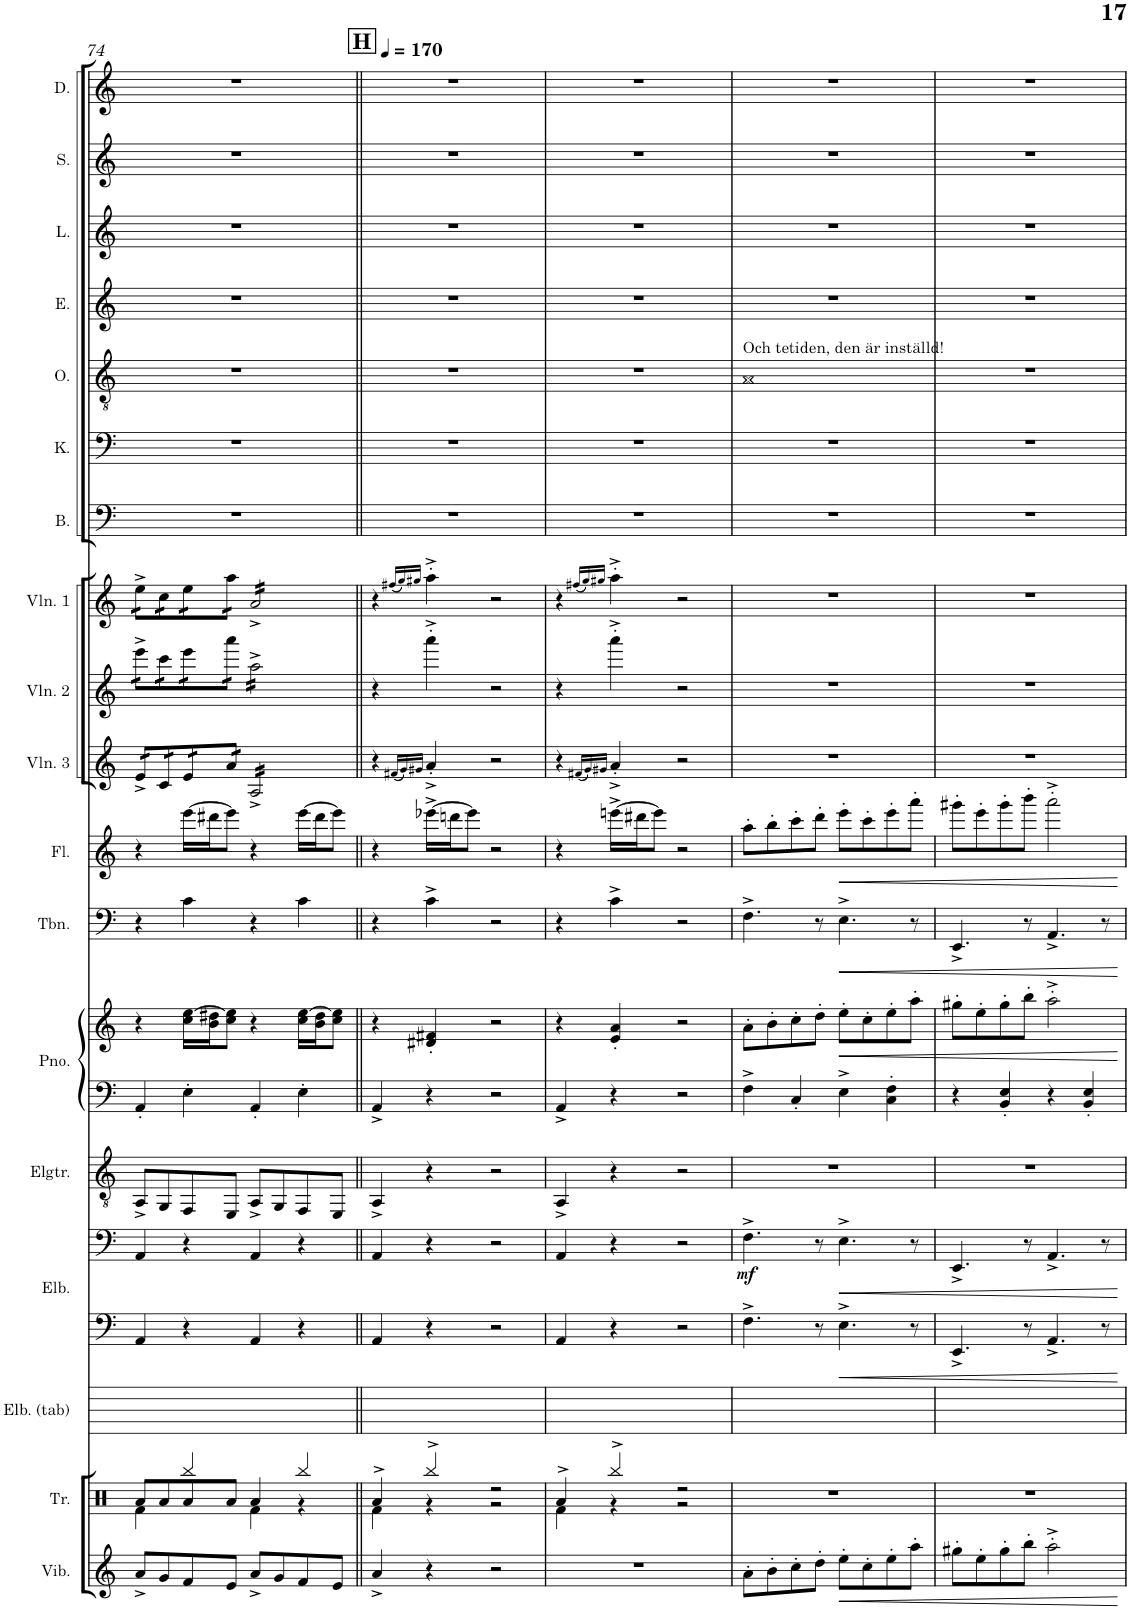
**kern	**dynam	**kern	**kern	**dynam	**kern	**kern	**kern	**dynam	**kern	**dynam	**kern	**dynam	**kern	**kern	**kern	**kern
*part10	*part10	*part9	*part9	*part9	*part8	*part7	*part7	*part7	*part6	*part6	*part5	*part5	*part4	*part3	*part2	*part1
*staff12	*staff12	*staff11	*staff10	*staff10/11	*staff9	*staff8	*staff7	*staff7/8	*staff6	*staff6	*staff5	*staff5	*staff4	*staff3	*staff2	*staff1
*I"Vibrafon	*	*I"Elbas	*	*	*I"Elgitarr	*I"Piano	*	*	*I"Trombon	*	*I"Tvärflöjt	*	*I"Violin 3	*I"Violin 2	*I"Violin 1	*I"Orwen
*I'Vib.	*	*I'Elb.	*	*	*I'Elgtr.	*I'Pno.	*	*	*I'Tbn.	*	*	*	*I'Vln. 3	*I'Vln. 2	*I'Vln. 1	*I'O.
!!LO:PB:g=z
*clefG2	*	*clefF4	*clefF4	*	*clefGv2	*clefF4	*clefG2	*	*clefF4	*	*clefG2	*	*clefG2	*clefG2	*clefG2	*clefGv2
*	*	*Trd7c12	*Trd7c12	*	*	*	*	*	*	*	*	*	*	*	*	*
*k[]	*	*k[]	*	*	*k[]	*k[]	*k[]	*	*k[]	*	*k[]	*	*k[]	*k[]	*k[]	*k[]
*M4/4	*	*M4/4	*M4/4	*	*M4/4	*M4/4	*M4/4	*	*M4/4	*	*M4/4	*	*M4/4	*M4/4	*M4/4	*M4/4
=74	=74	=74	=74	=74	=74	=74	=74	=74	=74	=74	=74	=74	=74	=74	=74	=74
*	*	*	*	*	*	*	*	*	*	*	*	*	*tremolo	*	*	*
*	*	*	*	*	*	*	*	*	*	*	*	*	*	*tremolo	*	*
*	*	*	*	*	*	*	*	*	*	*	*	*	*	*	*tremolo	*
8a^/L	.	4AA/	4AA/	.	8AA^/L	4AA'/	4r	.	4r	.	4r	.	16e^/LL	16eee^\LL	16ee^\LL	1r
.	.	.	.	.	.	.	.	.	.	.	.	.	16e^/	16eee^\	16ee^\	.
8g/	.	.	.	.	8GG/	.	.	.	.	.	.	.	16c/	16ccc\	16cc\	.
.	.	.	.	.	.	.	.	.	.	.	.	.	16c/	16ccc\	16cc\	.
8f/	.	4r	4r	.	8FF/	4E'\	16cc\ [16ee\LL	.	4c\	.	[16eee\LL	.	16e/	16eee\	16ee\	.
.	.	.	.	.	.	.	16b\ 16dd#X\J	.	.	.	16ddd#X\J	.	16e/	16eee\	16ee\	.
8e/J	.	.	.	.	8EE/J	.	8cc\ 8ee\]J	.	.	.	8eee\J]	.	16a/	16aaa\	16aa\	.
.	.	.	.	.	.	.	.	.	.	.	.	.	16a/JJ	16aaa\JJ	16aa\JJ	.
8a^/L	.	4AA/	4AA/	.	8AA^/L	4AA'/	4r	.	4r	.	4r	.	16A^/LL	16aa^\LL	16a^/LL	.
.	.	.	.	.	.	.	.	.	.	.	.	.	16A^/	16aa^\	16a^/	.
8g/	.	.	.	.	8GG/	.	.	.	.	.	.	.	16A^/	16aa^\	16a^/	.
.	.	.	.	.	.	.	.	.	.	.	.	.	16A^/	16aa^\	16a^/	.
8f/	.	4r	4r	.	8FF/	4E'\	16cc\ [16ee\LL	.	4c\	.	[16eee\LL	.	16A^/	16aa^\	16a^/	.
.	.	.	.	.	.	.	16b\ 16dd#\J	.	.	.	16ddd#\J	.	16A^/	16aa^\	16a^/	.
8e/J	.	.	.	.	8EE/J	.	8cc\ 8ee\]J	.	.	.	8eee\J]	.	16A^/	16aa^\	16a^/	.
.	.	.	.	.	.	.	.	.	.	.	.	.	16A^/JJ	16aa^\JJ	16a^/JJ	.
*	*	*	*	*	*	*	*	*	*	*	*	*	*	*	*Xtremolo	*
*	*	*	*	*	*	*	*	*	*	*	*	*	*	*Xtremolo	*	*
*	*	*	*	*	*	*	*	*	*	*	*	*	*Xtremolo	*	*	*
=75||	=75||	=75||	=75||	=75||	=75||	=75||	=75||	=75||	=75||	=75||	=75||	=75||	=75||	=75||	=75||	=75||
4a^/	.	4AA/	4AA/	.	4AA^/	4AA^/	4r	.	4r	.	4r	.	4r	4r	4r	1r
.	.	.	.	.	.	.	.	.	.	.	.	.	(16qf#X/LL	.	(16qff#X/LL	.
.	.	.	.	.	.	.	.	.	.	.	.	.	16qg/)	.	16qgg/)	.
.	.	.	.	.	.	.	.	.	.	.	.	.	16qg#X/JJ	.	16qgg#X/JJ	.
4r	.	4r	4r	.	4r	4r	4d#X/' 4f#X/'	.	4c^\	.	[16eee-X^\LL	.	4a'^/	4aaa'^\	4aa'^\	.
.	.	.	.	.	.	.	.	.	.	.	16dddn\J	.	.	.	.	.
.	.	.	.	.	.	.	.	.	.	.	8eee-\J]	.	.	.	.	.
2r	.	2r	2r	.	2r	2r	2r	.	2r	.	2r	.	2r	2r	2r	.
=76	=76	=76	=76	=76	=76	=76	=76	=76	=76	=76	=76	=76	=76	=76	=76	=76
1r	.	4AA/	4AA/	.	4AA^/	4AA^/	4r	.	4r	.	4r	.	4r	4r	4r	1r
.	.	.	.	.	.	.	.	.	.	.	.	.	(16qf#X/LL	.	(16qff#X/LL	.
.	.	.	.	.	.	.	.	.	.	.	.	.	16qg/)	.	16qgg/)	.
.	.	.	.	.	.	.	.	.	.	.	.	.	16qg#X/JJ	.	16qgg#X/JJ	.
.	.	4r	4r	.	4r	4r	4e/' 4a/'	.	4c^\	.	[16eeen^\LL	.	4a'^/	4aaa'^\	4aa'^\	.
.	.	.	.	.	.	.	.	.	.	.	16ddd#X\J	.	.	.	.	.
.	.	.	.	.	.	.	.	.	.	.	8eee\J]	.	.	.	.	.
.	.	2r	2r	.	2r	2r	2r	.	2r	.	2r	.	2r	2r	2r	.
=77	=77	=77	=77	=77	=77	=77	=77	=77	=77	=77	=77	=77	=77	=77	=77	=77
!	!	!	!	!	!	!	!	!	!	!	!	!	!	!	!	!LO:TX:a:t=Och tetiden, den är inställd!
!	!	!	!	!LO:DY:b	!	!	!	!	!	!	!	!	!	!	!	!
8a'\L	.	4.F^\	4.F^\	mf	1r	4F^\	8a'\L	.	4.F^\	.	8aa'\L	.	1r	1r	1r	1A
8b'\	.	.	.	.	.	.	8b'\	.	.	.	8bb'\	.	.	.	.	.
8cc'\	.	.	.	.	.	4C'/	8cc'\	.	.	.	8ccc'\	.	.	.	.	.
8dd'\J	.	8r	8r	.	.	.	8dd'\J	.	8r	.	8ddd'\J	.	.	.	.	.
!	!LO:HP:b	!	!	!LO:HP:b	!	!	!	!LO:HP:b	!	!LO:HP:b	!	!LO:HP:b	!	!	!	!
8ee'\L	<	4.E^\	4.E^\	<	.	4E^\	8ee'\L	<	4.E^\	<	8eee'\L	<	.	.	.	.
8cc'\	.	.	.	.	.	.	8cc'\	.	.	.	8ccc'\	.	.	.	.	.
8ee'\	.	.	.	.	.	4C\' 4F\'	8ee'\	.	.	.	8eee'\	.	.	.	.	.
8aa'\J	.	8r	8r	.	.	.	8aa'\J	.	8r	.	8aaa'\J	.	.	.	.	.
=78	=78	=78	=78	=78	=78	=78	=78	=78	=78	=78	=78	=78	=78	=78	=78	=78
8gg#X'\L	.	4.EE^/	4.EE^/	.	1r	4r	8gg#X'\L	.	4.EE^/	.	8ggg#X'\L	.	1r	1r	1r	1r
8ee'\	.	.	.	.	.	.	8ee'\	.	.	.	8eee'\	.	.	.	.	.
8gg#'\	.	.	.	.	.	4BB/' 4E/'	8gg#'\	.	.	.	8ggg#'\	.	.	.	.	.
8bb'\J	.	8r	8r	.	.	.	8bb'\J	.	8r	.	8bbb'\J	.	.	.	.	.
2aa'^\	.	4.AA^/	4.AA^/	.	.	4r	2aa'^\	.	4.AA^/	.	2aaa'^\	.	.	.	.	.
.	.	.	.	.	.	4BB/' 4E/'	.	.	.	.	.	.	.	.	.	.
.	.	8r	8r	.	.	.	.	.	8r	.	.	.	.	.	.	.
.	[	.	.	[	.	.	.	[	.	[	.	[	.	.	.	.
=	=	=	=	=	=	=	=	=	=	=	=	=	=	=	=	=
*-	*-	*-	*-	*-	*-	*-	*-	*-	*-	*-	*-	*-	*-	*-	*-	*-
